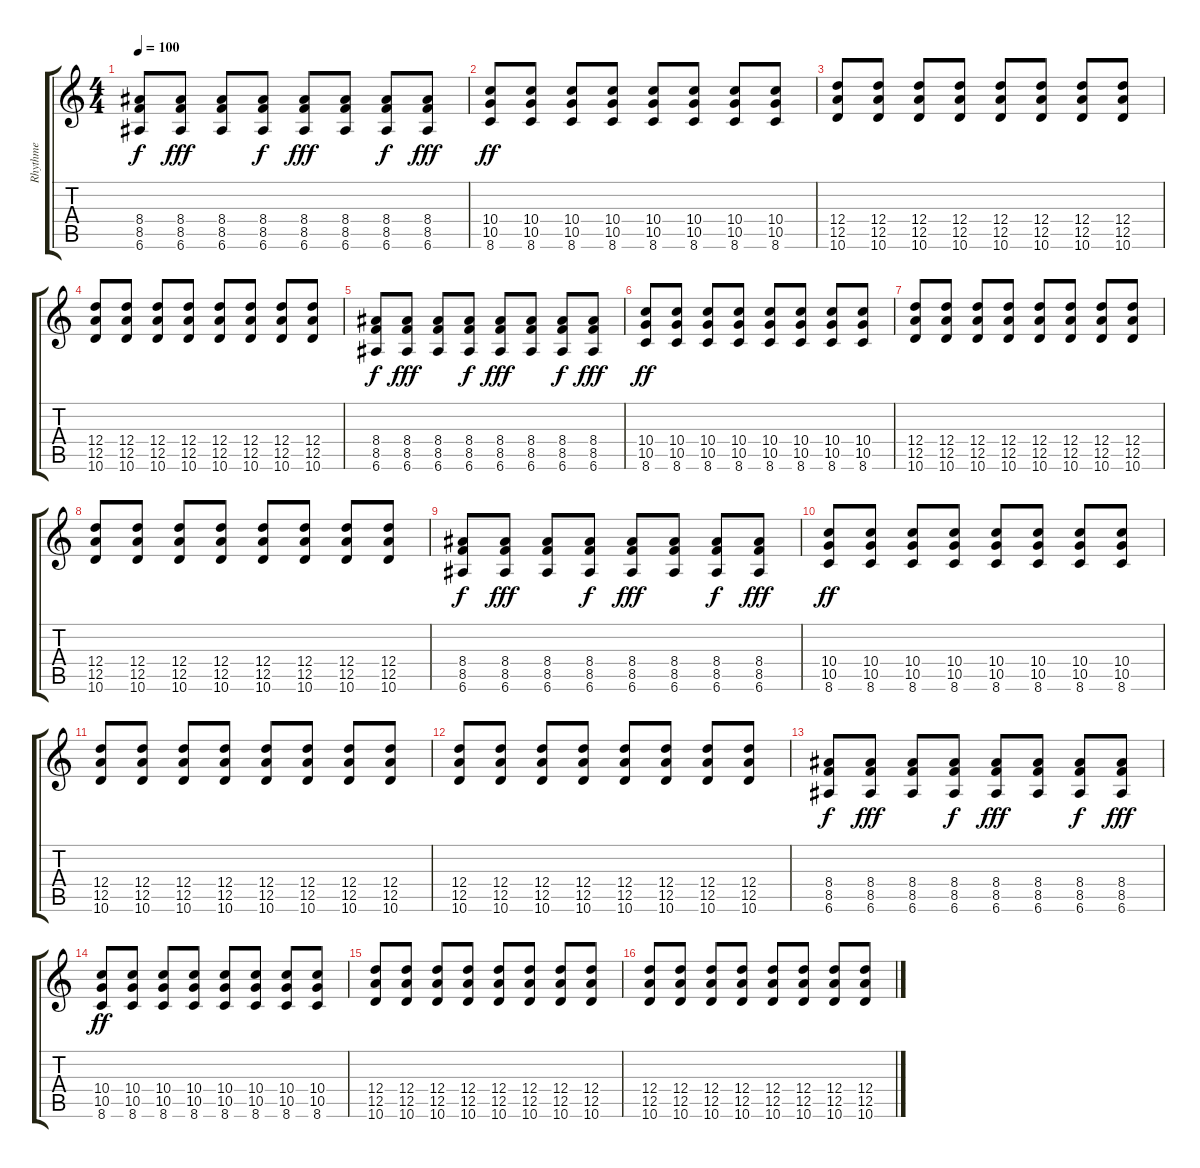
\track ("Rhythme" "Rhythme") {instrument distortionguitar}
\staff {score tabs}
\tuning (E4 B3 G3 D3 A2 E2) {hide}
\ts (4 4)
\tempo 100
\clef g2
\ks c
(8.4 8.5 6.6).8{dy f} (8.4 8.5 6.6).8{dy fff} (8.4 8.5 6.6).8 (8.4 8.5 6.6).8{dy f} (8.4 8.5 6.6).8{dy fff} (8.4 8.5 6.6).8 (8.4 8.5 6.6).8{dy f} (8.4 8.5 6.6).8{dy fff} |
(10.4 10.5 8.6).8{dy ff} (10.4 10.5 8.6).8 (10.4 10.5 8.6).8 (10.4 10.5 8.6).8 (10.4 10.5 8.6).8 (10.4 10.5 8.6).8 (10.4 10.5 8.6).8 (10.4 10.5 8.6).8 |
(12.4 12.5 10.6).8 (12.4 12.5 10.6).8 (12.4 12.5 10.6).8 (12.4 12.5 10.6).8 (12.4 12.5 10.6).8 (12.4 12.5 10.6).8 (12.4 12.5 10.6).8 (12.4 12.5 10.6).8 |
(12.4 12.5 10.6).8 (12.4 12.5 10.6).8 (12.4 12.5 10.6).8 (12.4 12.5 10.6).8 (12.4 12.5 10.6).8 (12.4 12.5 10.6).8 (12.4 12.5 10.6).8 (12.4 12.5 10.6).8 |
(8.4 8.5 6.6).8{dy f} (8.4 8.5 6.6).8{dy fff} (8.4 8.5 6.6).8 (8.4 8.5 6.6).8{dy f} (8.4 8.5 6.6).8{dy fff} (8.4 8.5 6.6).8 (8.4 8.5 6.6).8{dy f} (8.4 8.5 6.6).8{dy fff} |
(10.4 10.5 8.6).8{dy ff} (10.4 10.5 8.6).8 (10.4 10.5 8.6).8 (10.4 10.5 8.6).8 (10.4 10.5 8.6).8 (10.4 10.5 8.6).8 (10.4 10.5 8.6).8 (10.4 10.5 8.6).8 |
(12.4 12.5 10.6).8 (12.4 12.5 10.6).8 (12.4 12.5 10.6).8 (12.4 12.5 10.6).8 (12.4 12.5 10.6).8 (12.4 12.5 10.6).8 (12.4 12.5 10.6).8 (12.4 12.5 10.6).8 |
(12.4 12.5 10.6).8 (12.4 12.5 10.6).8 (12.4 12.5 10.6).8 (12.4 12.5 10.6).8 (12.4 12.5 10.6).8 (12.4 12.5 10.6).8 (12.4 12.5 10.6).8 (12.4 12.5 10.6).8 |
(8.4 8.5 6.6).8{dy f} (8.4 8.5 6.6).8{dy fff} (8.4 8.5 6.6).8 (8.4 8.5 6.6).8{dy f} (8.4 8.5 6.6).8{dy fff} (8.4 8.5 6.6).8 (8.4 8.5 6.6).8{dy f} (8.4 8.5 6.6).8{dy fff} |
(10.4 10.5 8.6).8{dy ff} (10.4 10.5 8.6).8 (10.4 10.5 8.6).8 (10.4 10.5 8.6).8 (10.4 10.5 8.6).8 (10.4 10.5 8.6).8 (10.4 10.5 8.6).8 (10.4 10.5 8.6).8 |
(12.4 12.5 10.6).8 (12.4 12.5 10.6).8 (12.4 12.5 10.6).8 (12.4 12.5 10.6).8 (12.4 12.5 10.6).8 (12.4 12.5 10.6).8 (12.4 12.5 10.6).8 (12.4 12.5 10.6).8 |
(12.4 12.5 10.6).8 (12.4 12.5 10.6).8 (12.4 12.5 10.6).8 (12.4 12.5 10.6).8 (12.4 12.5 10.6).8 (12.4 12.5 10.6).8 (12.4 12.5 10.6).8 (12.4 12.5 10.6).8 |
(8.4 8.5 6.6).8{dy f} (8.4 8.5 6.6).8{dy fff} (8.4 8.5 6.6).8 (8.4 8.5 6.6).8{dy f} (8.4 8.5 6.6).8{dy fff} (8.4 8.5 6.6).8 (8.4 8.5 6.6).8{dy f} (8.4 8.5 6.6).8{dy fff} |
(10.4 10.5 8.6).8{dy ff} (10.4 10.5 8.6).8 (10.4 10.5 8.6).8 (10.4 10.5 8.6).8 (10.4 10.5 8.6).8 (10.4 10.5 8.6).8 (10.4 10.5 8.6).8 (10.4 10.5 8.6).8 |
(12.4 12.5 10.6).8 (12.4 12.5 10.6).8 (12.4 12.5 10.6).8 (12.4 12.5 10.6).8 (12.4 12.5 10.6).8 (12.4 12.5 10.6).8 (12.4 12.5 10.6).8 (12.4 12.5 10.6).8 |
(12.4 12.5 10.6).8 (12.4 12.5 10.6).8 (12.4 12.5 10.6).8 (12.4 12.5 10.6).8 (12.4 12.5 10.6).8 (12.4 12.5 10.6).8 (12.4 12.5 10.6).8 (12.4 12.5 10.6).8
